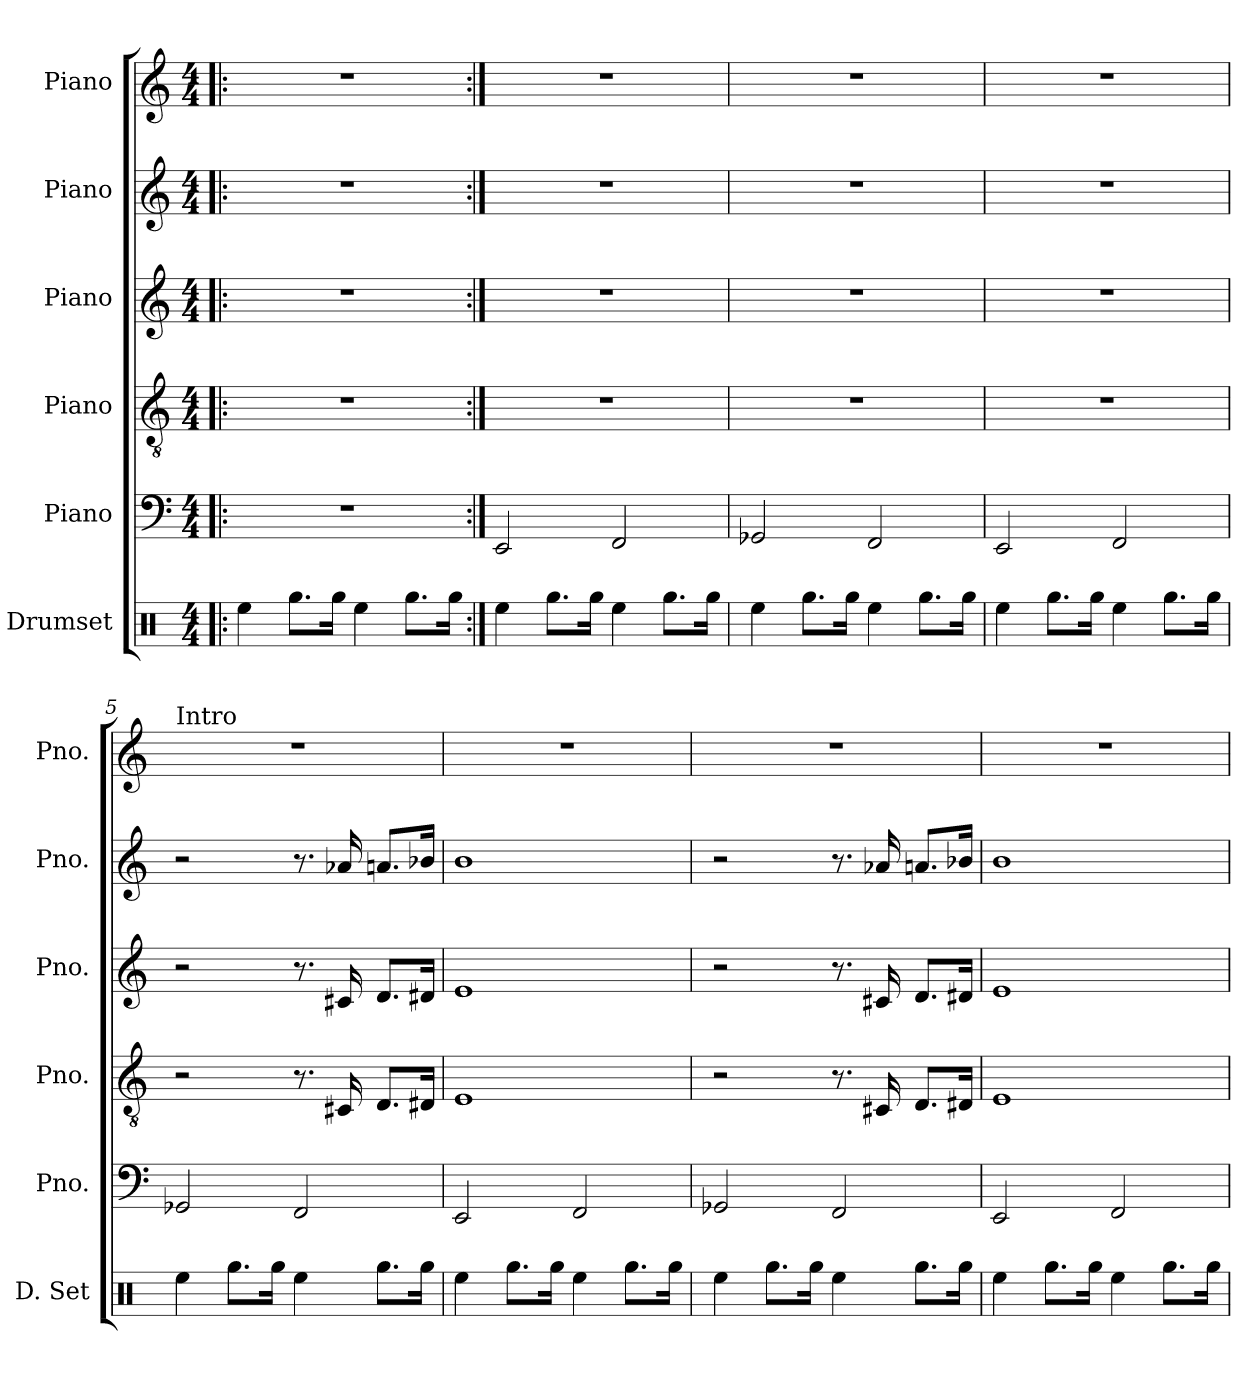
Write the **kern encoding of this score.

**kern	**kern	**kern	**kern	**kern	**kern
*part6	*part5	*part4	*part3	*part2	*part1
*staff6	*staff5	*staff4	*staff3	*staff2	*staff1
*I"Drumset	*I"Piano	*I"Piano	*I"Piano	*I"Piano	*I"Piano
*I'D. Set	*I'Pno.	*I'Pno.	*I'Pno.	*I'Pno.	*I'Pno.
*clefX	*clefF4	*clefGv2	*clefG2	*clefG2	*clefG2
*k[]	*k[]	*k[]	*k[]	*k[]	*k[]
*M4/4	*M4/4	*M4/4	*M4/4	*M4/4	*M4/4
=1!|:	=1!|:	=1!|:	=1!|:	=1!|:	=1!|:
*^	*	*	*	*	*
4ryy	4Ree\	1r	1r	1r	1r	1r
4ryy	8.Rgg\L	.	.	.	.	.
.	16Rgg\Jk	.	.	.	.	.
4ryy	4Ree\	.	.	.	.	.
4ryy	8.Rgg\L	.	.	.	.	.
.	16Rgg\Jk	.	.	.	.	.
=2:|!	=2:|!	=2:|!	=2:|!	=2:|!	=2:|!	=2:|!
*	*	*	*	*	*	*MM120
4ryy	4Ree\	2EE/	1r	1r	1r	1r
4ryy	8.Rgg\L	.	.	.	.	.
.	16Rgg\Jk	.	.	.	.	.
4ryy	4Ree\	2FF/	.	.	.	.
4ryy	8.Rgg\L	.	.	.	.	.
.	16Rgg\Jk	.	.	.	.	.
=3	=3	=3	=3	=3	=3	=3
4ryy	4Ree\	2GG-X/	1r	1r	1r	1r
4ryy	8.Rgg\L	.	.	.	.	.
.	16Rgg\Jk	.	.	.	.	.
4ryy	4Ree\	2FF/	.	.	.	.
4ryy	8.Rgg\L	.	.	.	.	.
.	16Rgg\Jk	.	.	.	.	.
=4	=4	=4	=4	=4	=4	=4
4ryy	4Ree\	2EE/	1r	1r	1r	1r
4ryy	8.Rgg\L	.	.	.	.	.
.	16Rgg\Jk	.	.	.	.	.
4ryy	4Ree\	2FF/	.	.	.	.
4ryy	8.Rgg\L	.	.	.	.	.
.	16Rgg\Jk	.	.	.	.	.
!!LO:PB:g=z
=5	=5	=5	=5	=5	=5	=5
!	!	!	!	!	!	!LO:TX:a:t=Intro
4ryy	4Ree\	2GG-X/	2r	2r	2r	1r
4ryy	8.Rgg\L	.	.	.	.	.
.	16Rgg\Jk	.	.	.	.	.
4ryy	4Ree\	2FF/	8.r	8.r	8.r	.
.	.	.	16C#X/	16c#X/	16a-X/	.
4ryy	8.Rgg\L	.	8.D/L	8.d/L	8.an/L	.
.	16Rgg\Jk	.	16D#X/Jk	16d#X/Jk	16b-X/Jk	.
!!LO:LB:g=z
=6	=6	=6	=6	=6	=6	=6
4ryy	4Ree\	2EE/	1E	1e	1b	1r
4ryy	8.Rgg\L	.	.	.	.	.
.	16Rgg\Jk	.	.	.	.	.
4ryy	4Ree\	2FF/	.	.	.	.
4ryy	8.Rgg\L	.	.	.	.	.
.	16Rgg\Jk	.	.	.	.	.
=7	=7	=7	=7	=7	=7	=7
4ryy	4Ree\	2GG-X/	2r	2r	2r	1r
4ryy	8.Rgg\L	.	.	.	.	.
.	16Rgg\Jk	.	.	.	.	.
4ryy	4Ree\	2FF/	8.r	8.r	8.r	.
.	.	.	16C#X/	16c#X/	16a-X/	.
4ryy	8.Rgg\L	.	8.D/L	8.d/L	8.an/L	.
.	16Rgg\Jk	.	16D#X/Jk	16d#X/Jk	16b-X/Jk	.
=8	=8	=8	=8	=8	=8	=8
4ryy	4Ree\	2EE/	1E	1e	1b	1r
4ryy	8.Rgg\L	.	.	.	.	.
.	16Rgg\Jk	.	.	.	.	.
4ryy	4Ree\	2FF/	.	.	.	.
4ryy	8.Rgg\L	.	.	.	.	.
.	16Rgg\Jk	.	.	.	.	.
*v	*v	*	*	*	*	*
=	=	=	=	=	=
*-	*-	*-	*-	*-	*-
